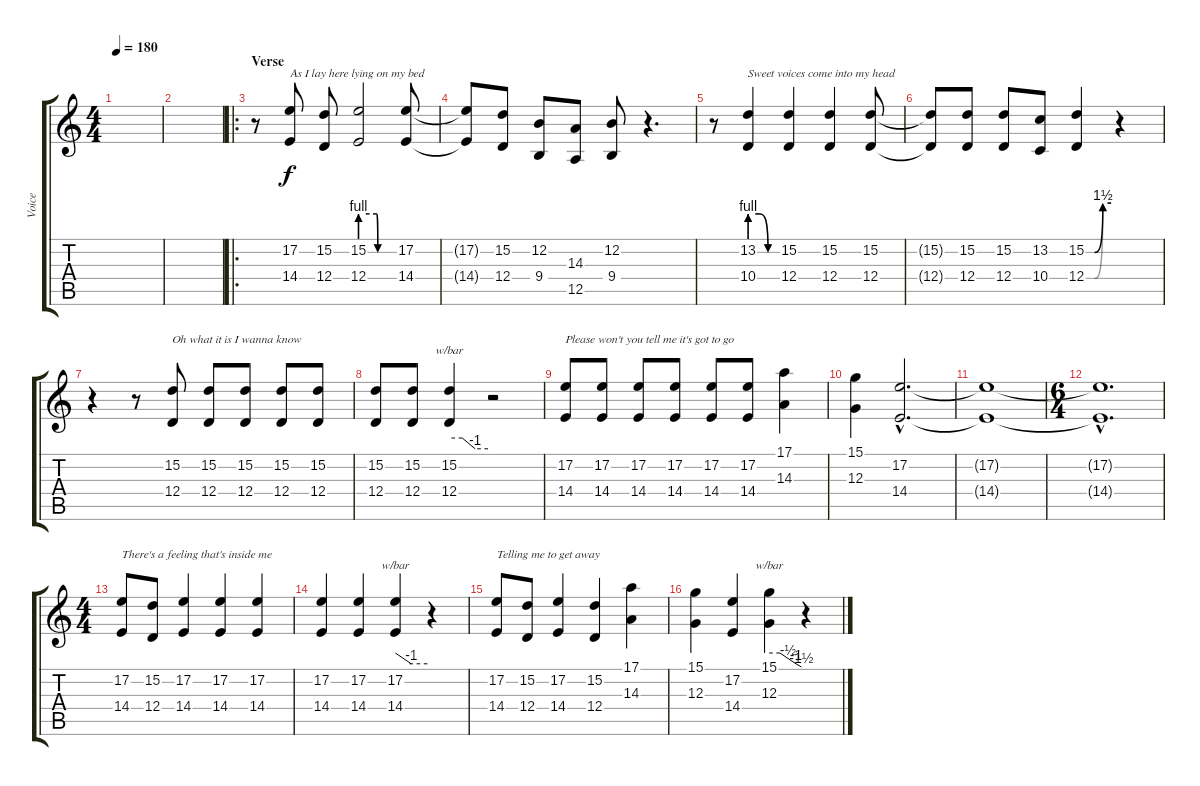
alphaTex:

\track ("Voice" "Voice") {instrument lead2sawtooth}
\staff {score tabs}
\tuning (E4 B3 G3 D3 A2 E2) {hide}
\ts (4 4)
\tempo 180
\clef g2
\ks c
|
|
\ro
\section ("" "Verse")
r.8 (17.2 14.4).8{txt "As I lay here lying on my bed"} (15.2 12.4).8 (15.2{be (custom 0 4 29 4 31 0 60 0)} 12.4{be (custom 0 4 29 4 31 0 60 0)}).2 (17.2 14.4).8 |
(17.2{t} 14.4{t}).8 (15.2 12.4).8 (12.2 9.4).8 (14.3 12.5).8 (12.2 9.4).8 r.4{d} |
r.8 (13.2{be (custom 0 4 20 4 40 0 60 0)} 10.4{be (custom 0 4 20 4 40 0 60 0)}).4{txt "Sweet voices come into my head"} (15.2 12.4).4 (15.2 12.4).4 (15.2 12.4).8 |
(15.2{t} 12.4{t}).8 (15.2 12.4).8 (15.2 12.4).8 (13.2 10.4).8 (15.2{be (custom 0 0 20 0 40 6 60 6)} 12.4{be (custom 0 0 20 0 40 6 60 6)}).4 r.4 |
r.4 r.8 (15.2 12.4).8{txt "Oh what it is I wanna know"} (15.2 12.4).8 (15.2 12.4).8 (15.2 12.4).8 (15.2 12.4).8 |
(15.2 12.4).8 (15.2 12.4).8 (15.2 12.4).4{tbe (custom default 0 0 20 0 40 -4 60 -4)} r.2 |
(17.2 14.4).8{txt "Please won't you tell me it's got to go"} (17.2 14.4).8 (17.2 14.4).8 (17.2 14.4).8 (17.2 14.4).8 (17.2 14.4).8 (17.1 14.3).4 |
(15.1 12.3).4 (17.2{hac} 14.4{hac}).2{d} |
(17.2{t} 14.4{t}).1 |
\ts (6 4)
(17.2{hac t} 14.4{hac t}).1{d} |
\ts (4 4)
(17.2 14.4).8{txt "There's a feeling that's inside me"} (15.2 12.4).8 (17.2 14.4).4 (17.2 14.4).4 (17.2 14.4).4 |
(17.2 14.4).4 (17.2 14.4).4 (17.2 14.4).4{tbe (custom default 0 0 30 -4 60 -4)} r.4 |
(17.2 14.4).8{txt "Telling me to get away"} (15.2 12.4).8 (17.2 14.4).4 (15.2 12.4).4 (17.1 14.3).4 |
(15.1 12.3).4 (17.2 14.4).4 (15.1 12.3).4{tbe (custom default 0 0 20 0 35 -2 50 -4 60 -6)} r.4
